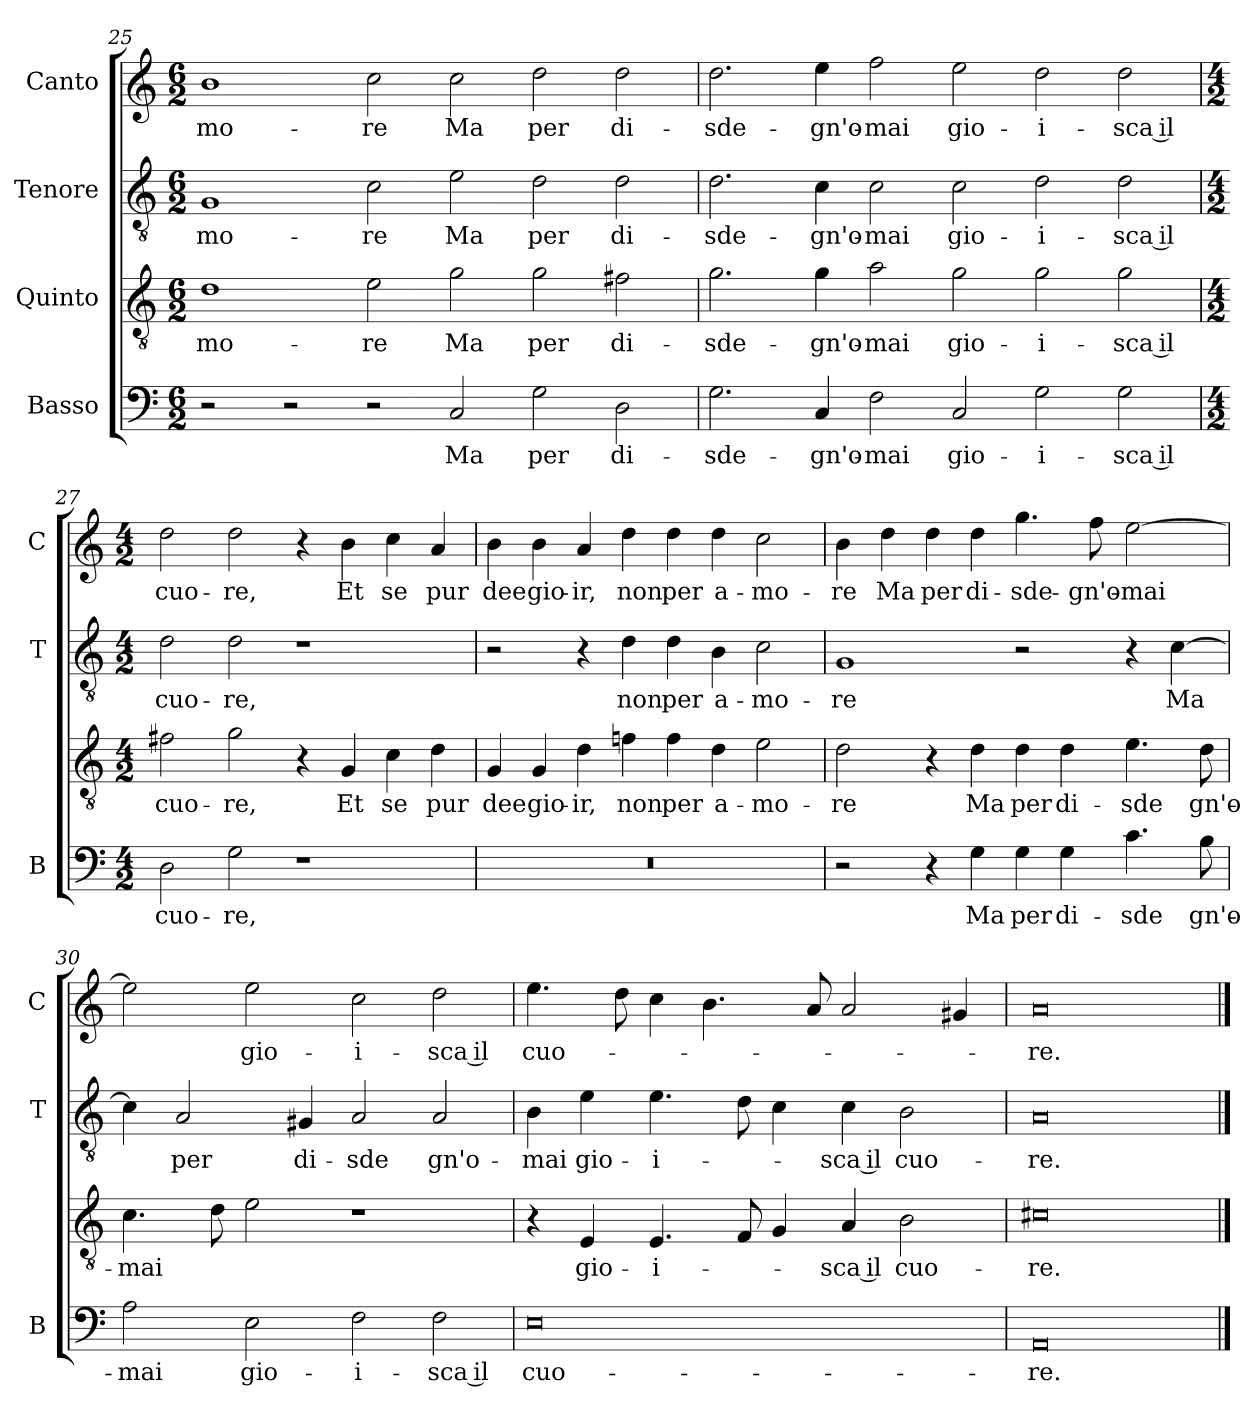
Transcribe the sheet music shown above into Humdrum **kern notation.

**kern	**text	**kern	**text	**kern	**text	**kern	**text
*part4	*part4	*part3	*part3	*part2	*part2	*part1	*part1
*staff4	*staff4	*staff3	*staff3	*staff2	*staff2	*staff1	*staff1
*I"Basso	*	*I"Quinto	*	*I"Tenore	*	*I"Canto	*
*I'B	*	*	*	*I'T	*	*I'C	*
*clefF4	*	*clefGv2	*	*clefGv2	*	*clefG2	*
*k[]	*	*k[]	*	*k[]	*	*k[]	*
*M6/2	*	*M6/2	*	*M6/2	*	*M6/2	*
=25	=25	=25	=25	=25	=25	=25	=25
2r	.	1d	-mo-	1G	-mo-	1b	-mo-
2r	.	.	.	.	.	.	.
2r	.	2e	-re	2c	-re	2cc	-re
2C	Ma	2g	Ma	2e	Ma	2cc	Ma
2G	per	2g	per	2d	per	2dd	per
2D	di-	2f#X	di-	2d	di-	2dd	di-
=26	=26	=26	=26	=26	=26	=26	=26
2.G	-sde-	2.g	-sde-	2.d	-sde-	2.dd	-sde-
4C	-gn'o-	4g	-gn'o-	4c	-gn'o-	4ee	-gn'o-
2F	-mai	2a	-mai	2c	-mai	2ff	-mai
2C	gio-	2g	gio-	2c	gio-	2ee	gio-
2G	-i-	2g	-i-	2d	-i-	2dd	-i-
2G	-sca il	2g	-sca il	2d	-sca il	2dd	-sca il
=27	=27	=27	=27	=27	=27	=27	=27
*M4/2	*	*M4/2	*	*M4/2	*	*M4/2	*
2D	cuo-	2f#X	cuo-	2d	cuo-	2dd	cuo-
2G	-re,	2g	-re,	2d	-re,	2dd	-re,
1r	.	4r	.	1r	.	4r	.
.	.	4G	Et	.	.	4b	Et
.	.	4c	se	.	.	4cc	se
.	.	4d	pur	.	.	4a	pur
=28	=28	=28	=28	=28	=28	=28	=28
0r	.	4G	dee	2r	.	4b	dee
.	.	4G	gio-	.	.	4b	gio-
.	.	4d	-ir,	4r	.	4a	-ir,
.	.	4fn	non	4d	non	4dd	non
.	.	4f	per	4d	per	4dd	per
.	.	4d	a-	4B	a-	4dd	a-
.	.	2e	-mo-	2c	-mo-	2cc	-mo-
=29	=29	=29	=29	=29	=29	=29	=29
2r	.	2d	-re	1G	-re	4b	-re
.	.	.	.	.	.	4dd	Ma
4r	.	4r	.	.	.	4dd	per
4G	Ma	4d	Ma	.	.	4dd	di-
4G	per	4d	per	2r	.	4.gg	-sde-
4G	di-	4d	di-	.	.	.	.
.	.	.	.	.	.	8ff	-gn'o-
4.c	-sde	4.e	-sde	4r	.	[2ee	-mai
.	.	.	.	[4c	Ma	.	.
8B	gn'o-	8d	gn'o-	.	.	.	.
=30	=30	=30	=30	=30	=30	=30	=30
2A	-mai	4.c	-mai	4c]	.	2ee]	.
.	.	.	.	2A	per	.	.
.	.	8d	.	.	.	.	.
2E	gio-	2e	.	.	.	2ee	gio-
.	.	.	.	4G#X	di-	.	.
2F	-i-	1r	.	2A	-sde	2cc	-i-
2F	-sca il	.	.	2A	gn'o-	2dd	-sca il
=31	=31	=31	=31	=31	=31	=31	=31
0E	cuo-	4r	.	4B	-mai	4.ee	cuo-
.	.	4E	gio-	4e	gio-	.	.
.	.	.	.	.	.	8dd	.
.	.	4.E	-i-	4.e	-i-	4cc	.
.	.	.	.	.	.	4.b	.
.	.	8F	.	8d	.	.	.
.	.	4G	.	4c	.	.	.
.	.	.	.	.	.	8a	.
.	.	4A	-sca il	4c	-sca il	2a	.
.	.	2B	cuo-	2B	cuo-	.	.
.	.	.	.	.	.	4g#X	.
=32	=32	=32	=32	=32	=32	=32	=32
0AA	-re.	0c#X	-re.	0A	-re.	0a	-re.
==	==	==	==	==	==	==	==
*-	*-	*-	*-	*-	*-	*-	*-
